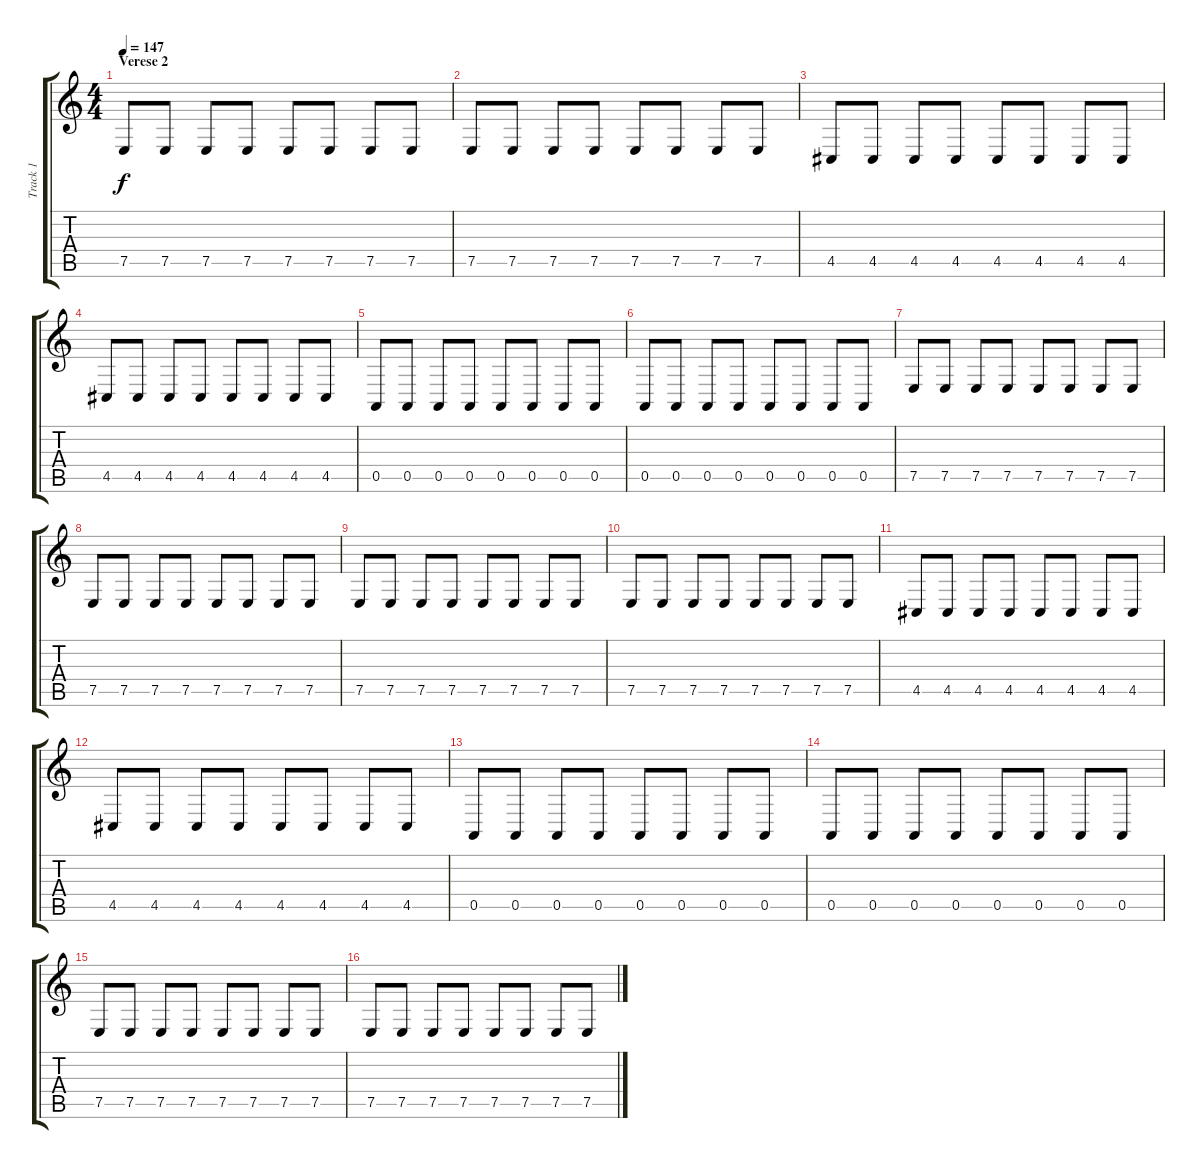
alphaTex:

\track ("Track 1" "Track 1") {instrument lead4chiff}
\staff {score tabs}
\tuning (E4 B3 G3 D3 A2 E2) {hide}
\ts (4 4)
\section ("" "Verese 2")
\tempo 147
\clef g2
\ks c
7.5.8{dy f} 7.5.8 7.5.8 7.5.8 7.5.8 7.5.8 7.5.8 7.5.8 |
7.5.8 7.5.8 7.5.8 7.5.8 7.5.8 7.5.8 7.5.8 7.5.8 |
4.5.8 4.5.8 4.5.8 4.5.8 4.5.8 4.5.8 4.5.8 4.5.8 |
4.5.8 4.5.8 4.5.8 4.5.8 4.5.8 4.5.8 4.5.8 4.5.8 |
0.5.8 0.5.8 0.5.8 0.5.8 0.5.8 0.5.8 0.5.8 0.5.8 |
0.5.8 0.5.8 0.5.8 0.5.8 0.5.8 0.5.8 0.5.8 0.5.8 |
7.5.8 7.5.8 7.5.8 7.5.8 7.5.8 7.5.8 7.5.8 7.5.8 |
7.5.8 7.5.8 7.5.8 7.5.8 7.5.8 7.5.8 7.5.8 7.5.8 |
7.5.8 7.5.8 7.5.8 7.5.8 7.5.8 7.5.8 7.5.8 7.5.8 |
7.5.8 7.5.8 7.5.8 7.5.8 7.5.8 7.5.8 7.5.8 7.5.8 |
4.5.8 4.5.8 4.5.8 4.5.8 4.5.8 4.5.8 4.5.8 4.5.8 |
4.5.8 4.5.8 4.5.8 4.5.8 4.5.8 4.5.8 4.5.8 4.5.8 |
0.5.8 0.5.8 0.5.8 0.5.8 0.5.8 0.5.8 0.5.8 0.5.8 |
0.5.8 0.5.8 0.5.8 0.5.8 0.5.8 0.5.8 0.5.8 0.5.8 |
7.5.8 7.5.8 7.5.8 7.5.8 7.5.8 7.5.8 7.5.8 7.5.8 |
7.5.8 7.5.8 7.5.8 7.5.8 7.5.8 7.5.8 7.5.8 7.5.8
